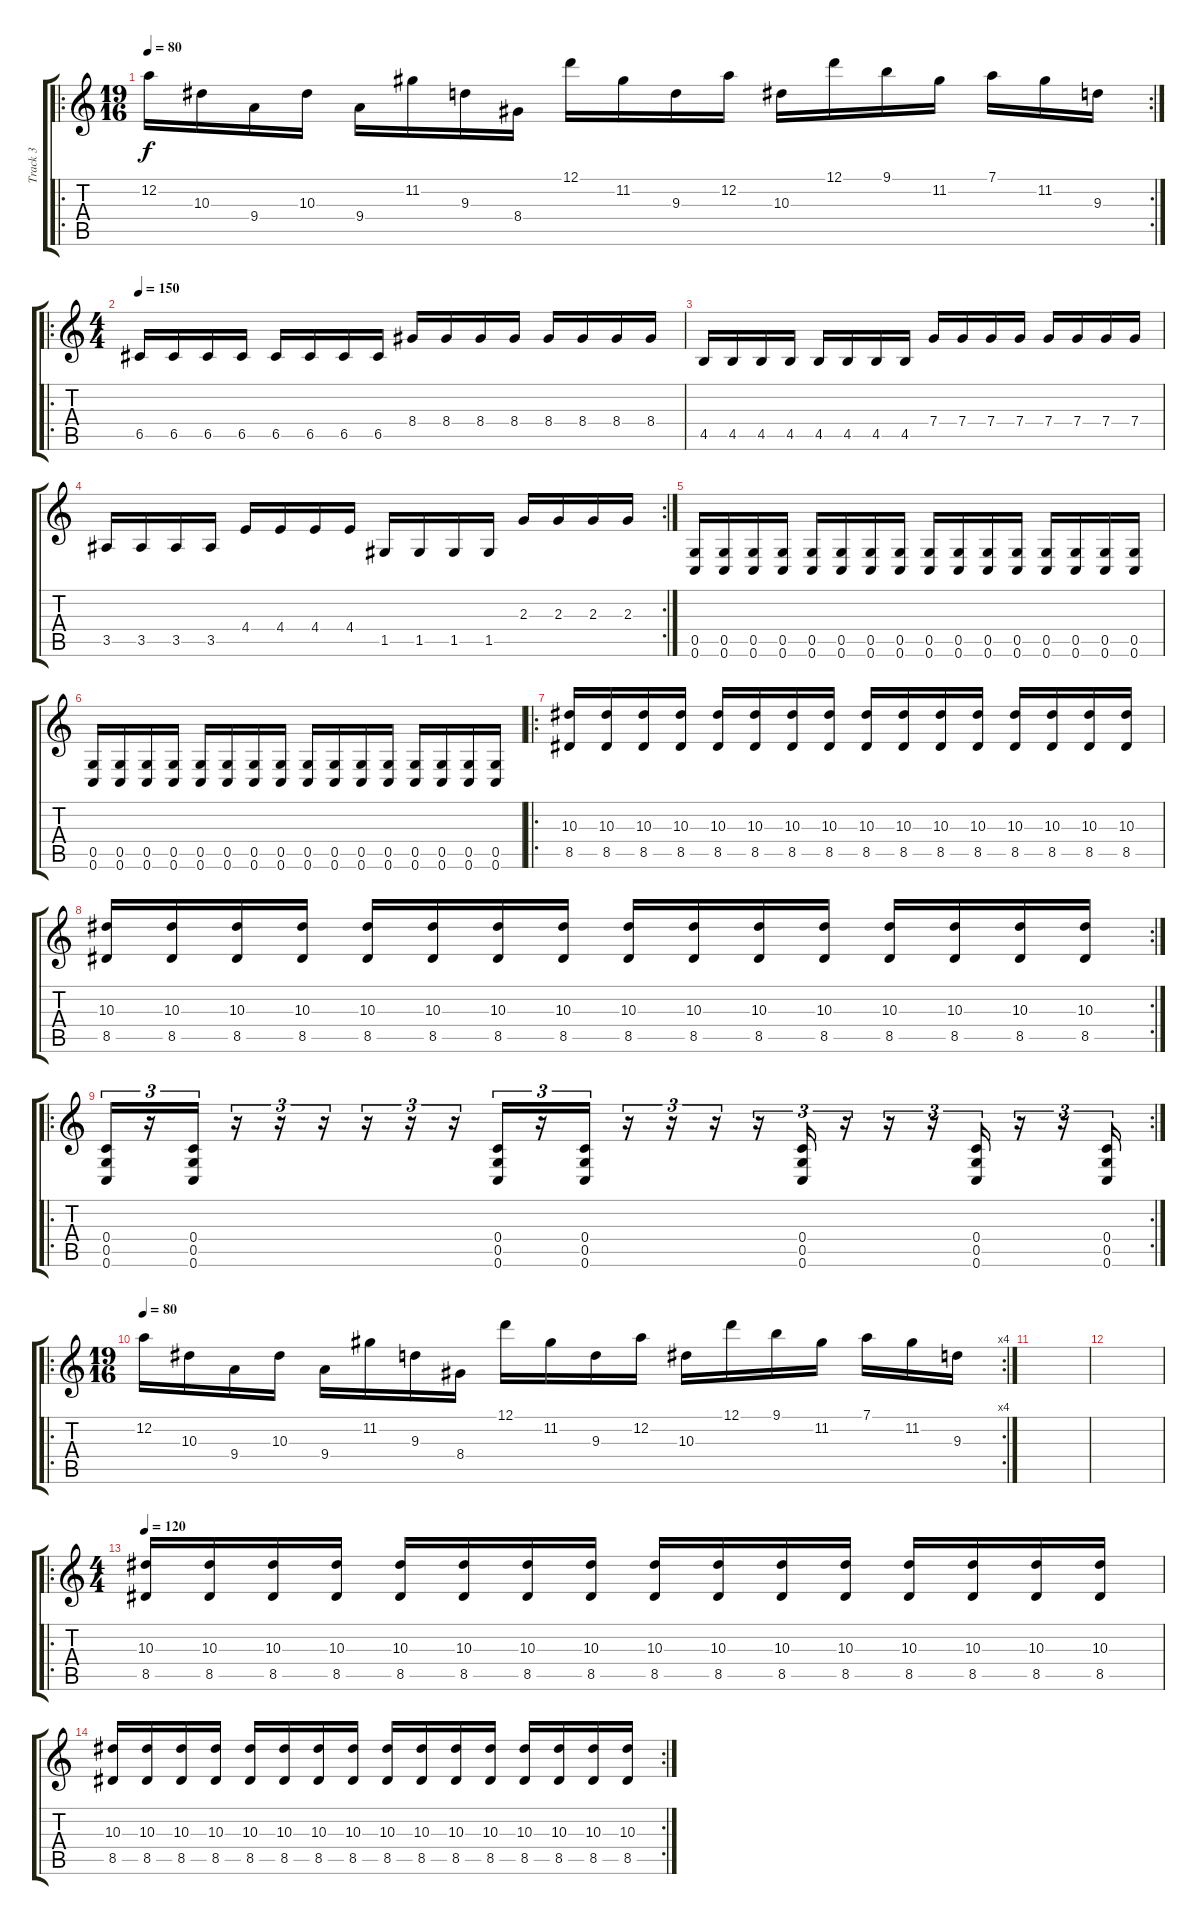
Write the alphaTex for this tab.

\track ("Track 3" "Track 3") {instrument distortionguitar}
\staff {score tabs}
\tuning (D4 A3 F3 C3 G2 C2) {hide}
\ro
\rc 2
\ts (19 16)
\tempo 80
\clef g2
\ks c
12.2.16{dy f} 10.3.16 9.4.16 10.3.16 9.4.16 11.2.16 9.3.16 8.4.16 12.1.16 11.2.16 9.3.16 12.2.16 10.3.16 12.1.16 9.1.16 11.2.16 7.1.16 11.2.16 9.3.16 |
\ro
\ts (4 4)
\tempo 150
6.5.16 6.5.16 6.5.16 6.5.16 6.5.16 6.5.16 6.5.16 6.5.16 8.4.16 8.4.16 8.4.16 8.4.16 8.4.16 8.4.16 8.4.16 8.4.16 |
4.5.16 4.5.16 4.5.16 4.5.16 4.5.16 4.5.16 4.5.16 4.5.16 7.4.16 7.4.16 7.4.16 7.4.16 7.4.16 7.4.16 7.4.16 7.4.16 |
\rc 2
3.5.16 3.5.16 3.5.16 3.5.16 4.4.16 4.4.16 4.4.16 4.4.16 1.5.16 1.5.16 1.5.16 1.5.16 2.3.16 2.3.16 2.3.16 2.3.16 |
(0.5 0.6).16 (0.5 0.6).16 (0.5 0.6).16 (0.5 0.6).16 (0.5 0.6).16 (0.5 0.6).16 (0.5 0.6).16 (0.5 0.6).16 (0.5 0.6).16 (0.5 0.6).16 (0.5 0.6).16 (0.5 0.6).16 (0.5 0.6).16 (0.5 0.6).16 (0.5 0.6).16 (0.5 0.6).16 |
(0.5 0.6).16 (0.5 0.6).16 (0.5 0.6).16 (0.5 0.6).16 (0.5 0.6).16 (0.5 0.6).16 (0.5 0.6).16 (0.5 0.6).16 (0.5 0.6).16 (0.5 0.6).16 (0.5 0.6).16 (0.5 0.6).16 (0.5 0.6).16 (0.5 0.6).16 (0.5 0.6).16 (0.5 0.6).16 |
\ro
(10.3 8.5).16 (10.3 8.5).16 (10.3 8.5).16 (10.3 8.5).16 (10.3 8.5).16 (10.3 8.5).16 (10.3 8.5).16 (10.3 8.5).16 (10.3 8.5).16 (10.3 8.5).16 (10.3 8.5).16 (10.3 8.5).16 (10.3 8.5).16 (10.3 8.5).16 (10.3 8.5).16 (10.3 8.5).16 |
\rc 2
(10.3 8.5).16 (10.3 8.5).16 (10.3 8.5).16 (10.3 8.5).16 (10.3 8.5).16 (10.3 8.5).16 (10.3 8.5).16 (10.3 8.5).16 (10.3 8.5).16 (10.3 8.5).16 (10.3 8.5).16 (10.3 8.5).16 (10.3 8.5).16 (10.3 8.5).16 (10.3 8.5).16 (10.3 8.5).16 |
\ro
\rc 2
(0.4 0.5 0.6).16{tu (3 2)} r.16{tu (3 2)} (0.4 0.5 0.6).16{tu (3 2)} r.16{tu (3 2)} r.16{tu (3 2)} r.16{tu (3 2)} r.16{tu (3 2)} r.16{tu (3 2)} r.16{tu (3 2)} (0.4 0.5 0.6).16{tu (3 2)} r.16{tu (3 2)} (0.4 0.5 0.6).16{tu (3 2)} r.16{tu (3 2)} r.16{tu (3 2)} r.16{tu (3 2)} r.16{tu (3 2)} (0.4 0.5 0.6).16{tu (3 2)} r.16{tu (3 2)} r.16{tu (3 2)} r.16{tu (3 2)} (0.4 0.5 0.6).16{tu (3 2)} r.16{tu (3 2)} r.16{tu (3 2)} (0.4 0.5 0.6).16{tu (3 2)} |
\ro
\rc 4
\ts (19 16)
\tempo 80
12.2.16 10.3.16 9.4.16 10.3.16 9.4.16 11.2.16 9.3.16 8.4.16 12.1.16 11.2.16 9.3.16 12.2.16 10.3.16 12.1.16 9.1.16 11.2.16 7.1.16 11.2.16 9.3.16 |
|
|
\ro
\ts (4 4)
\tempo 120
(10.3 8.5).16 (10.3 8.5).16 (10.3 8.5).16 (10.3 8.5).16 (10.3 8.5).16 (10.3 8.5).16 (10.3 8.5).16 (10.3 8.5).16 (10.3 8.5).16 (10.3 8.5).16 (10.3 8.5).16 (10.3 8.5).16 (10.3 8.5).16 (10.3 8.5).16 (10.3 8.5).16 (10.3 8.5).16 |
\rc 2
(10.3 8.5).16 (10.3 8.5).16 (10.3 8.5).16 (10.3 8.5).16 (10.3 8.5).16 (10.3 8.5).16 (10.3 8.5).16 (10.3 8.5).16 (10.3 8.5).16 (10.3 8.5).16 (10.3 8.5).16 (10.3 8.5).16 (10.3 8.5).16 (10.3 8.5).16 (10.3 8.5).16 (10.3 8.5).16
